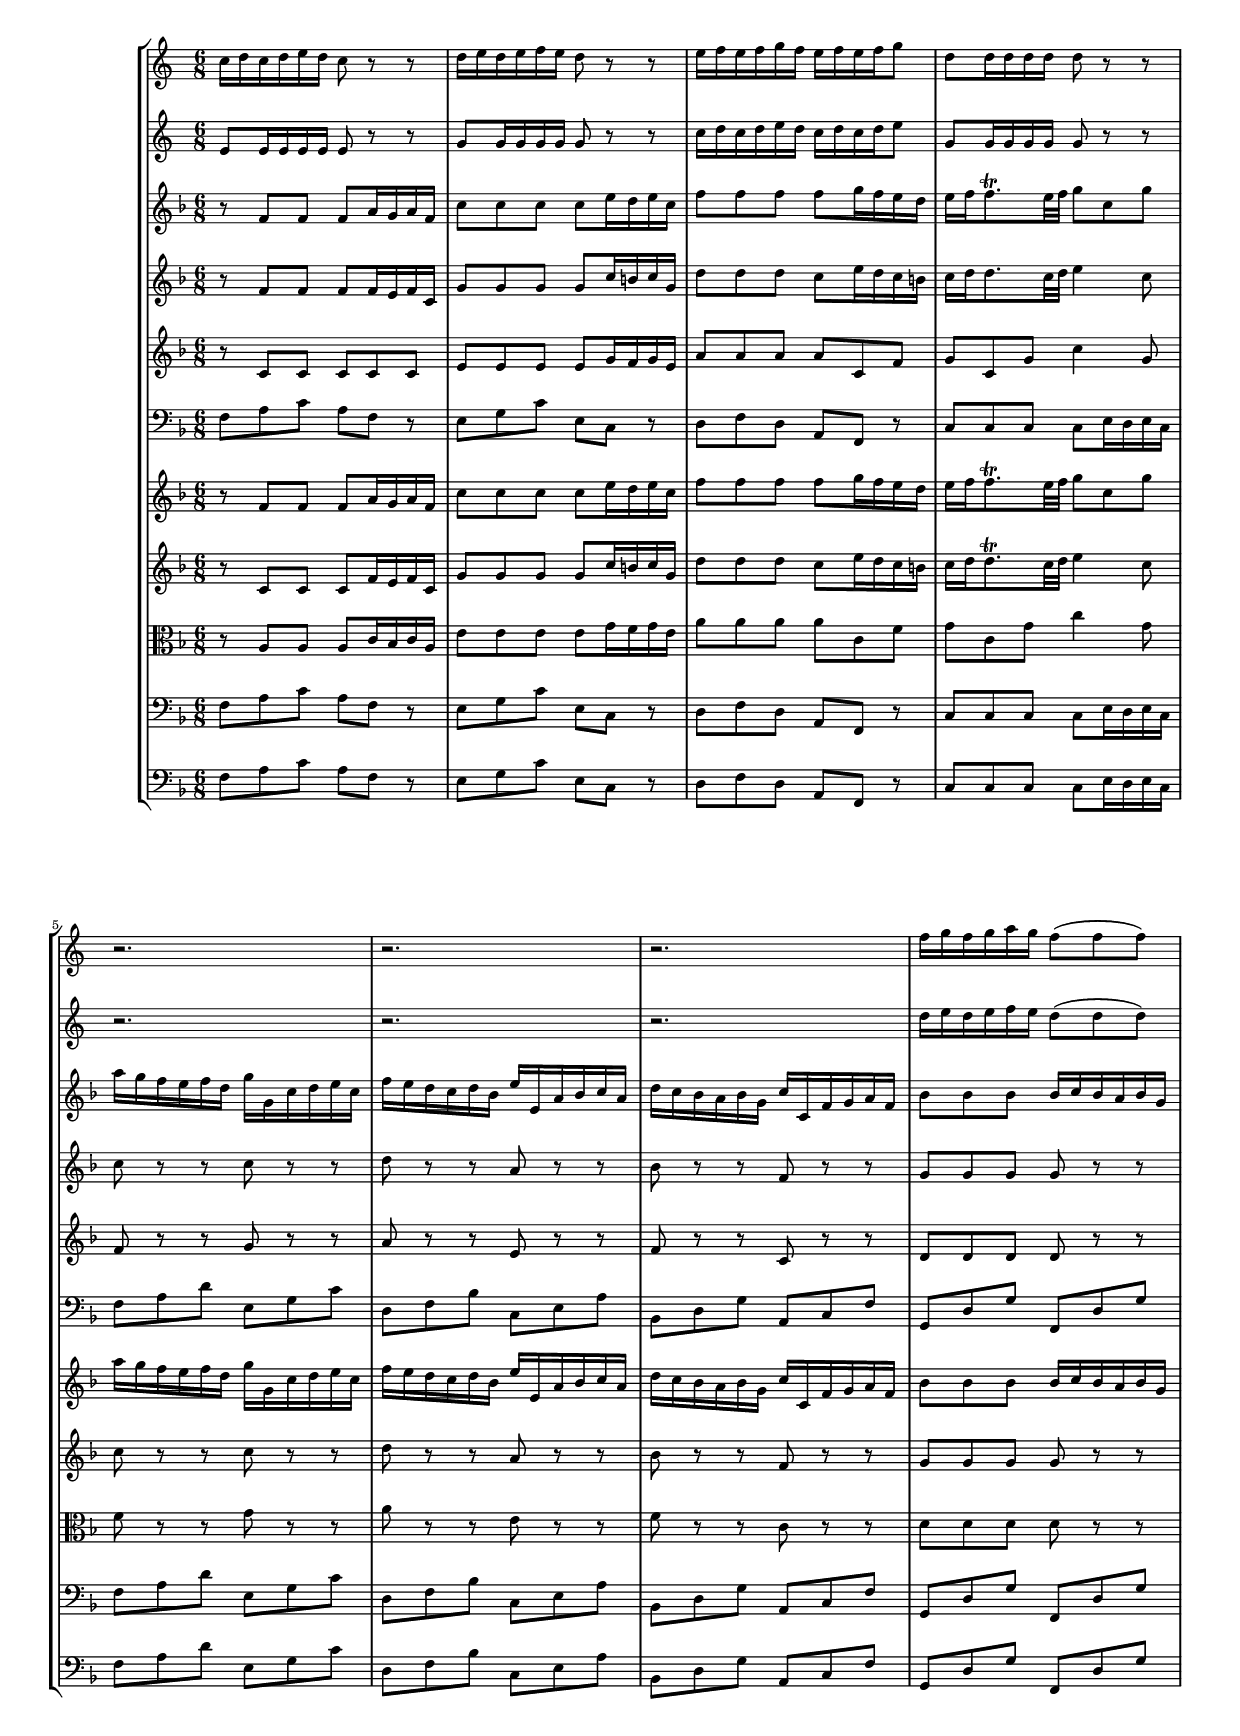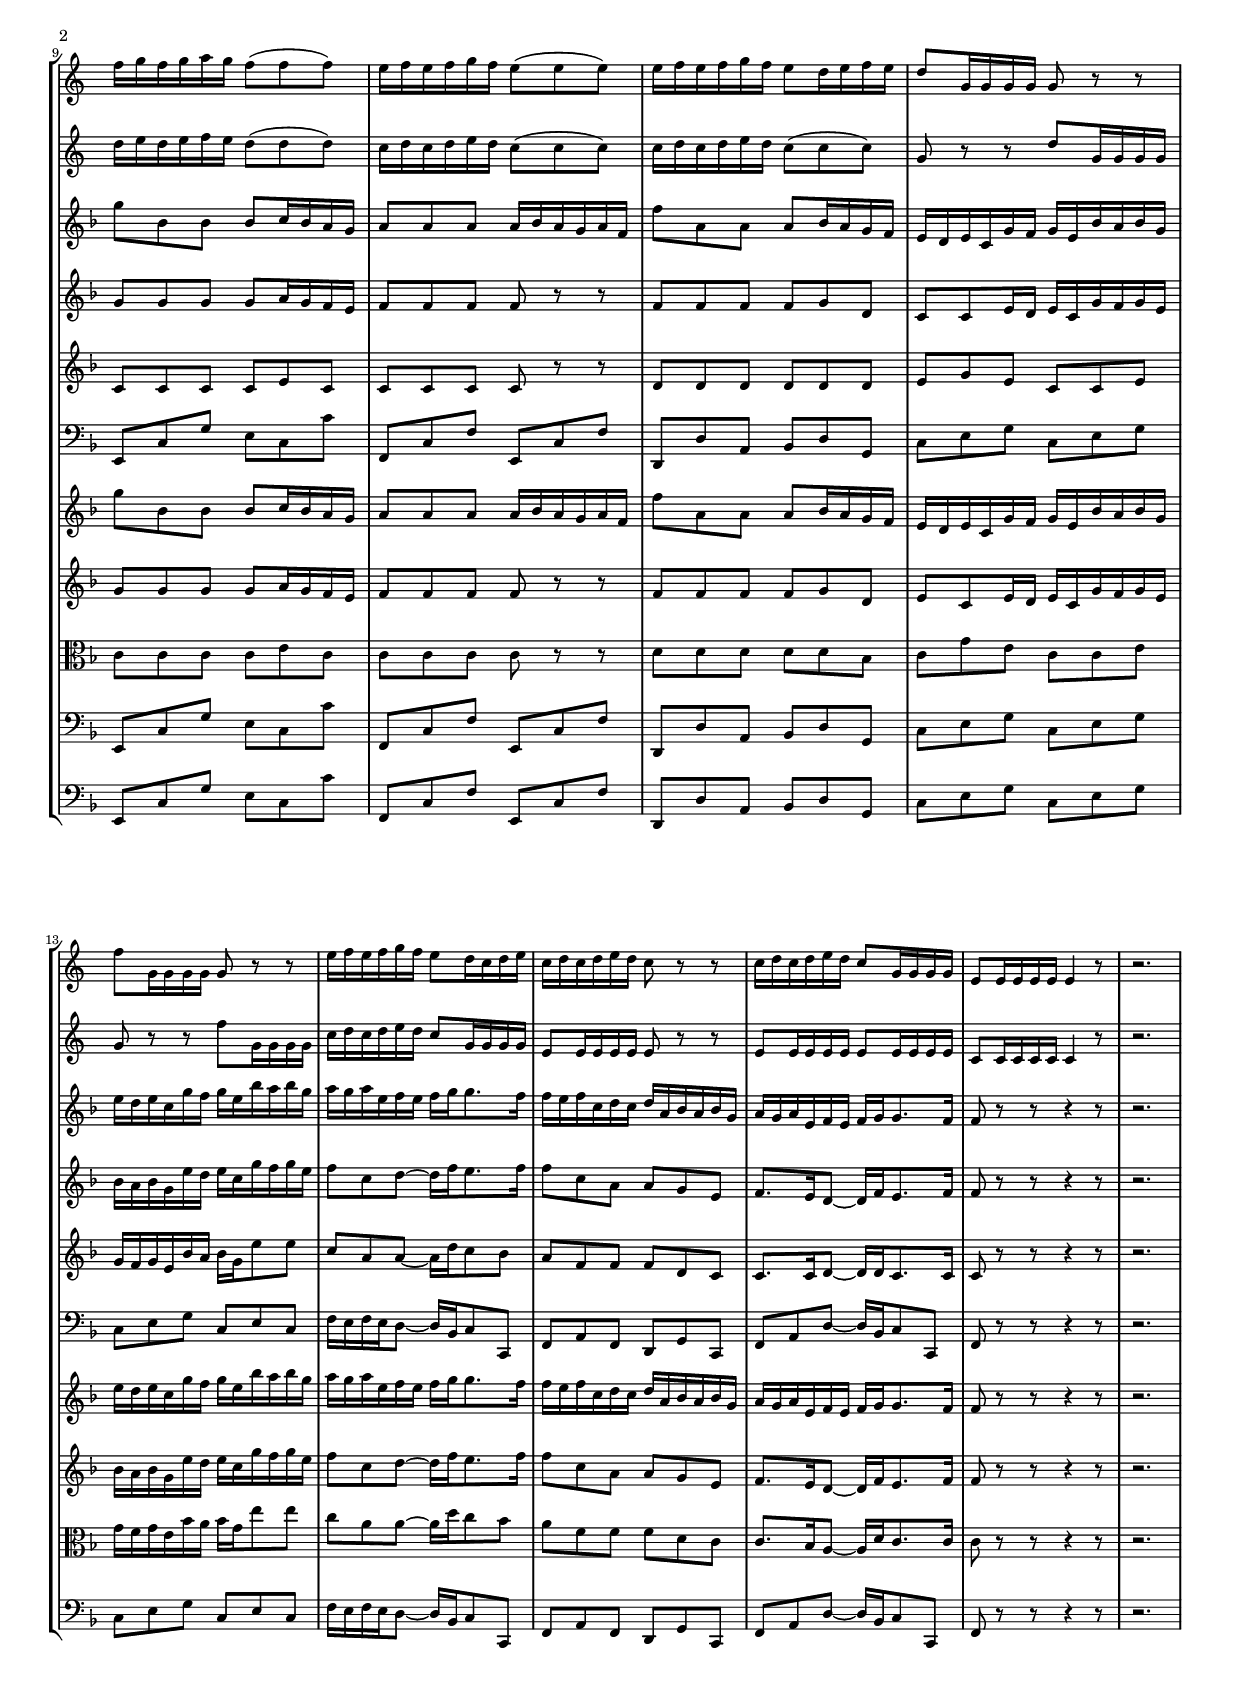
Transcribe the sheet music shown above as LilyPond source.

\version "2.18.2"
%\include "definitions.ly"
global = {\time 6/8 \key f \major}

roll = \relative f''
{
  f16 g f g a g f8( f f )
}

cMajor = {c d e f g a b}

CornoOneNotes = \relative c''
{
  \time 6/8
  \transposition f
  c16 d c d e d c8 r r |
  d16 e d e f e d8 r r |
  e16 f e f g f e f e f g8 |
  d8 d16 d d d d8 r r |
  r2. |
  r2. |
				% p. 15
  r2.|
  \roll |
  \roll |
  \modalTranspose f e \cMajor \roll |
  e16 f e f g f e8 d16 e f e |
  d8 g,16 g g g g8 r r |
				%
  f'8 g,16 g g g g8 r r |
  e'16 f e f g f e8 d16 c d e |
  c d c d e d c8 r r |
  c16 d c d e d c8 g16 g g g |
  e8 e16 e e e e4 r8 |
  r2. |
  
}
CornoTwoNotes = \relative c'
{
  \time 6/8
  \transposition f
  |
  e8 e16 e e e e8 r r |
  g8 g16 g g g g8 r r|
  c16 d c d e d c d c d e8|
  g,8 g16 g g g g8 r r|
  r2.|
  r2. |
				% p.15
  r2. |
  \modalTranspose f d \cMajor \roll |
  \modalTranspose f d \cMajor \roll |
  \modalTranspose f c \cMajor \roll |
  \modalTranspose f c \cMajor \roll |
  g8 r r d' g,16 g g g |
				%
  g8 r r f' g,16 g g g |
  c16 d c d e d c8 g16 g g g |
  e8 e16 e e e e8 r r |
  e8 e16 e e e e8 e16 e e e |
  c8 c16 c c c c4 r8 |
  r2. |
				% p.16
  
  
}
OboeOneNotes = \relative c'
{
  \global |
  r8 f f f a16 g a f |
  c'8 c c c e16 d e c |
  f8 f f f g16 f e d |
  e f f8.\trill e32 f g8 c, g' |
  a16 g f e f d g g, c d e c |
  f e d c d bes e e, a bes c a |
				% p.15
  d16 c bes a bes g c c, f g a f |
  bes8 bes bes bes16 c bes a bes g |
  g'8 bes, bes bes c16 bes a g |
  a8 a a a16 bes a g a f |
  f'8 a, a a bes16 a g f |
  e d e c g' f g e bes' a bes g |
				%
  e'16 d e c g' f g e bes' a bes g |
  a g a e f e f g g8. f16 |
  f e f c d c d a bes a bes g |
  a g a e f e f g g8. f16 |
  f8 r r r4 r8|
  r2.|
  
				% p.16
  
}

OboeTwoNotes = \relative c'
{
  \global |
  r8 f f f f16 e f c |
  g'8 g g g c16 b c g|
  d'8 d d c e16 d c b |
  c d d8. c32 d e4 c8 |
  c r r c r r|
  d r r a r r|
				% p.15
  bes8 r r f r r |
  g g g g r r |
  g g g g a16 g f e |
  f8 f f f r r |
  f f f f g d |
  c c e16 d e c g' f g e |
				%
  bes'16 a bes g e' d e c g' f g e |
  f8 c d~d16 f e8. f16|
  f8 c a a g e |
  f8. e16 d8~d16 f e8. f16 |
  f8 r r r4 r8 |
  r2.
  }

OboeThreeNotes = \relative c'
{
  \global |
  r8 c c c c c|
  e e e e g16 f g e |
  a8 a a a c, f |
  g c, g' c4 g8 |
  f r r g r r|
  a r r e r r |
				% p.15
  f8 r r c r r |
  d d d d r r |
  c c c c e c |
  c c c c r r |
  d d d d d d |
  e g e c c e|
				%
  g16 f g e bes' a bes g e'8 e |
  c a a~a16 d c8 bes |
  a f f f d c |
  c8. c16 d8~d16 d c8. c16 |
  c8 r r r4 r8 |
  r2. |
				% p.16
  
}

BassoonNotes = \relative f
{
  \global |
  \clef bass
  f8 a c a f r |
  e g c e, c r |
  d f d a f r |
  c' c c c e16 d e c |
  f8 a d e, g c |
  d, f bes c, e a|
				% p.15
  bes,8 d g a, c f |
  g, d' g f, d' g |
  e, c' g' e c c' |
  f,, c' f e, c' f |
  d, d' a bes d g, |
  c e g c, e g |
				%
  c,8 e g c, e c |
  f16 e f e d8~d16 bes c8 c, |
  f a f d g c, |
  f a d~d16 bes c8 c, |
  f r r r4 r8 |
  r2.
}

ViolinoOneNotes = \relative c'
{
 \OboeOneNotes
 
}

ViolinoTwoNotes = \relative c'
{
  \global |
  r8 c c c f16 e f c |
  g'8 g g g c16 b c g |
  d'8 d d c e16 d c b |
  c d d8.\trill c32 d e4 c8 |
  c r r c r r|
  d r r a r r|
  				% p.15
  bes8 r r f r r |
  g g g g r r |
  g g g g a16 g f e |
  f8 f f f r r |
  f f f f g d |
  e c e16 d e c g' f g e |
				%
  bes' a bes g e' d e c g' f g e |
  f8 c d~d16 f e8. f16 |
  f8 c a a g e |
  f8. e16 d8~d16 f e8. f16 |
  f8 r r r4 r8 |
  r2.
}

ViolaNotes = \relative c'
{
  \global |
  \clef alto
  r8 a a a c16 bes c a |
  e'8 e e e g16 f g e |
  a8 a a a c, f |
  g c, g' c4 g8 |
  f8 r r g r r |
  a r r e r r|
				% p.15
  f8 r r c r r |
  d d d d r r |
  c c c c e c |
  c c c c r r |
  d d d d d bes |
  c g' e c c e |
				%
  g16 f g e bes' a bes g e'8 e |
  c a a~a16 d c8 bes |
  a f f f d c |
  c8. bes16 a8~a16 d c8. c16 |
  c8 r r r4 r8 |
  r2.|
}

CelloNotes = \relative f
{
  \BassoonNotes
}
BassoNotes = {
   \relative f
   {
\transposition c
\global |
  \clef bass
f8 a c a f r |
  e g c e, c r |
  d f d a f r |
  c' c c c e16 d e c |
  f8 a d e, g c |
  d, f bes c, e a|
				% p.15
  bes,8 d g a, c f |
  g, d' g f, d' g |
  e, c' g' e c c' |
  f,, c' f e, c' f |
  d, d' a bes d g, |
  c e g c, e g |
}
}

music = {
  <<
    \new Staff {
      \set Staff.midiInstrument = "french horn"
      \set Staff.midiPanPosition = #0.8
      \set Staff.midiMinimumVolume = #0.7
      \set Staff.midiMaximumVolume = #1

      \CornoOneNotes
    }
    \new Staff {
	\set Staff.midiInstrument = "french horn"
	\set Staff.midiPanPosition = #0.8
	\set Staff.midiMinimumVolume = #0.7
	\set Staff.midiMaximumVolume = #1
      \CornoTwoNotes
    }
    \new Staff {
      \set Staff.midiInstrument = "oboe"
      \set Staff.midiPanPosition = #0.4
      \set Staff.midiMinimumVolume = #0.6
      \set Staff.midiMaximumVolume = #0.8
      \OboeOneNotes
    }
    \new Staff {
      \set Staff.midiInstrument = "oboe"
      \set Staff.midiPanPosition = #0.5
      \set Staff.midiMinimumVolume = #0.6
      \set Staff.midiMaximumVolume = #0.8
      \OboeTwoNotes
    }
    \new Staff {
      \set Staff.midiInstrument = "oboe"
      \set Staff.midiPanPosition = #0.6
      \set Staff.midiMinimumVolume = #0.6
      \set Staff.midiMaximumVolume = #0.8
      \OboeThreeNotes
    }
    \new Staff {
      \set Staff.midiInstrument = "bassoon"
      \set Staff.midiPanPosition = #0.9
      \set Staff.midiMinimumVolume = #0.7
      \set Staff.midiMaximumVolume = #0.8
      
      \BassoonNotes 
    }
    \new Staff { 
      \set Staff.midiInstrument = "violin"
      \set Staff.midiPanPosition = #-0.7
      \set Staff.midiMinimumVolume = #0.5
      \set Staff.midiMaximumVolume = #0.7
      
      \ViolinoOneNotes 
    }
    \new Staff { 
      \set Staff.midiInstrument = "violin"
      \set Staff.midiPanPosition = #-0.6
      \set Staff.midiMinimumVolume = #0.5
      \set Staff.midiMaximumVolume = #0.7
      
      \ViolinoTwoNotes 
    }
    \new Staff {
      
      \set Staff.midiPanPosition = #0.3
      \set Staff.midiInstrument = "viola"
      \set Staff.midiMinimumVolume = #0.5
      \set Staff.midiMaximumVolume = #0.7
      \ViolaNotes
    }
    \new Staff { 
      \set Staff.midiPanPosition = #0.6
      \set Staff.midiMinimumVolume = #.5
      \set Staff.midiMaximumVolume = #.7
      \set Staff.midiInstrument = "cello"
      \CelloNotes
    }
    \new Staff { 
      \set Staff.midiPanPosition = #0.6
      \set Staff.midiMinimumVolume = #.5
      \set Staff.midiMaximumVolume = #.7
      \set Staff.midiInstrument = "contrabass"
      \BassoNotes
      }
  >>
}


#(set-global-staff-size 14)
\include "articulate.ly"
\score {
	\new StaffGroup  \music
	\layout {}
      }

\score {
  \articulate
	\new StaffGroup  \music
	\midi {\context {
			\Score 
			tempoWholesPerMinute = #(ly:make-moment 110 4)
		}
	}
      }
